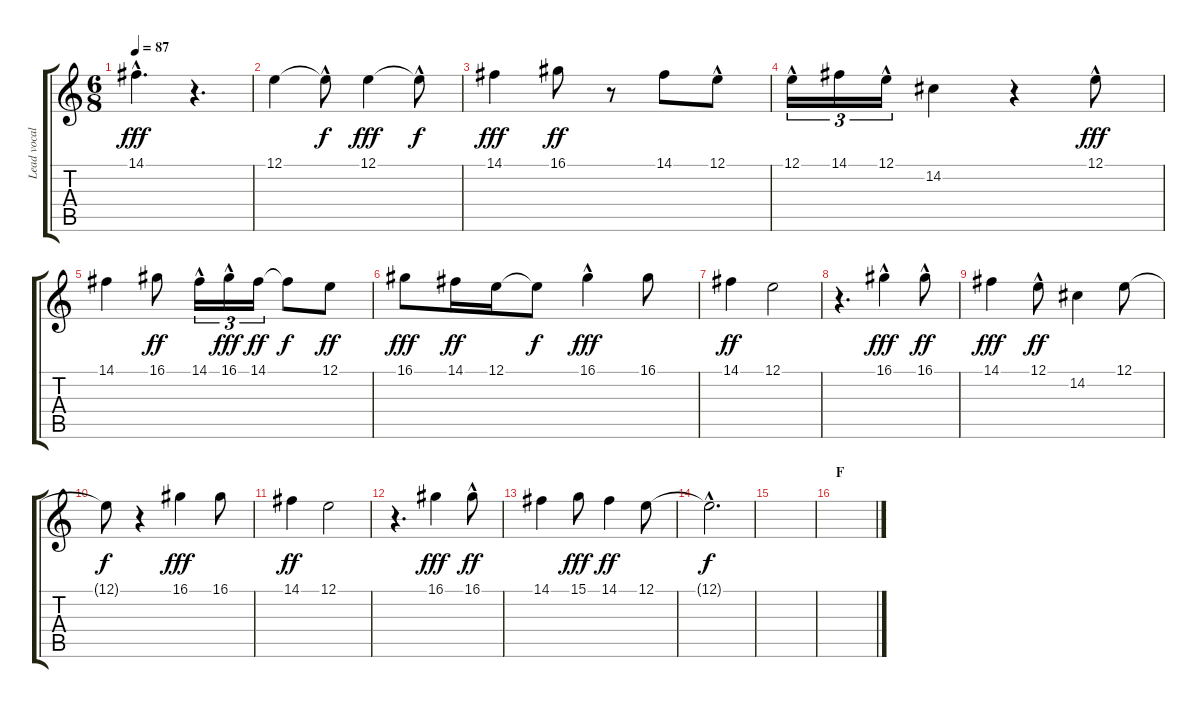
\track ("Lead vocal" "Lead vocal") {instrument rockorgan}
\staff {score tabs}
\tuning (E4 B3 G3 D3 A2 E2) {hide}
\ts (6 8)
\tempo 87
\clef g2
\ks c
14.1{hac}.4{d dy fff} r.4{d} |
12.1.4 12.1{hac t}.8{dy f} 12.1.4{dy fff} 12.1{hac t}.8{dy f} |
14.1.4{dy fff} 16.1.8{dy ff} r.8 14.1.8 12.1{hac}.8 |
12.1{hac}.16{tu (3 2)} 14.1.16{tu (3 2)} 12.1{hac}.16{tu (3 2)} 14.2.4 r.4 12.1{hac}.8{dy fff} |
14.1.4 16.1.8{dy ff} 14.1{hac}.16{tu (3 2)} 16.1{hac}.16{tu (3 2) dy fff} 14.1.16{tu (3 2) dy ff} 14.1{t}.8{dy f} 12.1.8{dy ff} |
16.1.8{dy fff} 14.1.16{dy ff} 12.1.16 12.1{t}.8{dy f} 16.1{hac}.4{dy fff} 16.1.8 |
14.1.4{dy ff} 12.1.2 |
r.4{d} 16.1{hac}.4{dy fff} 16.1{hac}.8{dy ff} |
14.1.4{dy fff} 12.1{hac}.8{dy ff} 14.2.4 12.1.8 |
12.1{t}.8{dy f} r.4 16.1.4{dy fff} 16.1.8 |
14.1.4{dy ff} 12.1.2 |
r.4{d} 16.1.4{dy fff} 16.1{hac}.8{dy ff} |
14.1.4 15.1.8{dy fff} 14.1.4{dy ff} 12.1.8 |
12.1{hac t}.2{d dy f} |
|
\section ("" "F")
